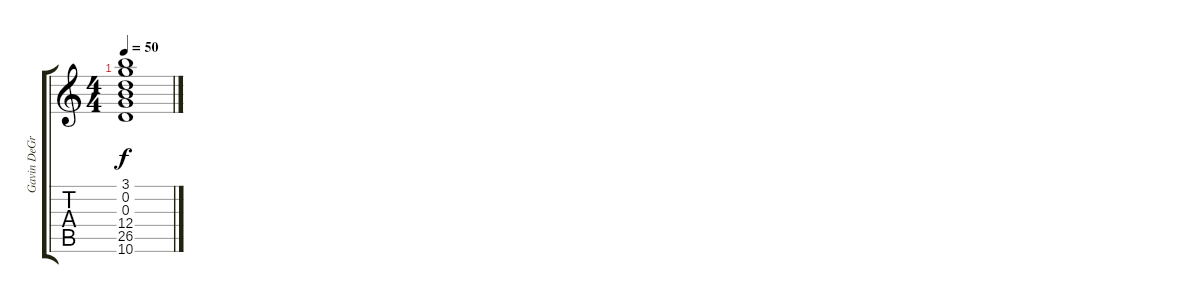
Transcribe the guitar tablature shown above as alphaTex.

\track ("Gavin DeGraw" "Gavin DeGr") {instrument acousticguitarsteel}
\staff {score tabs}
\tuning (E4 B3 G3 D3 A2 E2) {hide}
\ts (4 4)
\tempo 50
\clef g2
\ks c
(3.1{t} 0.2{t} 0.3{t} 12.4{t} 26.5{t} 10.6{t}).1{dy f}
